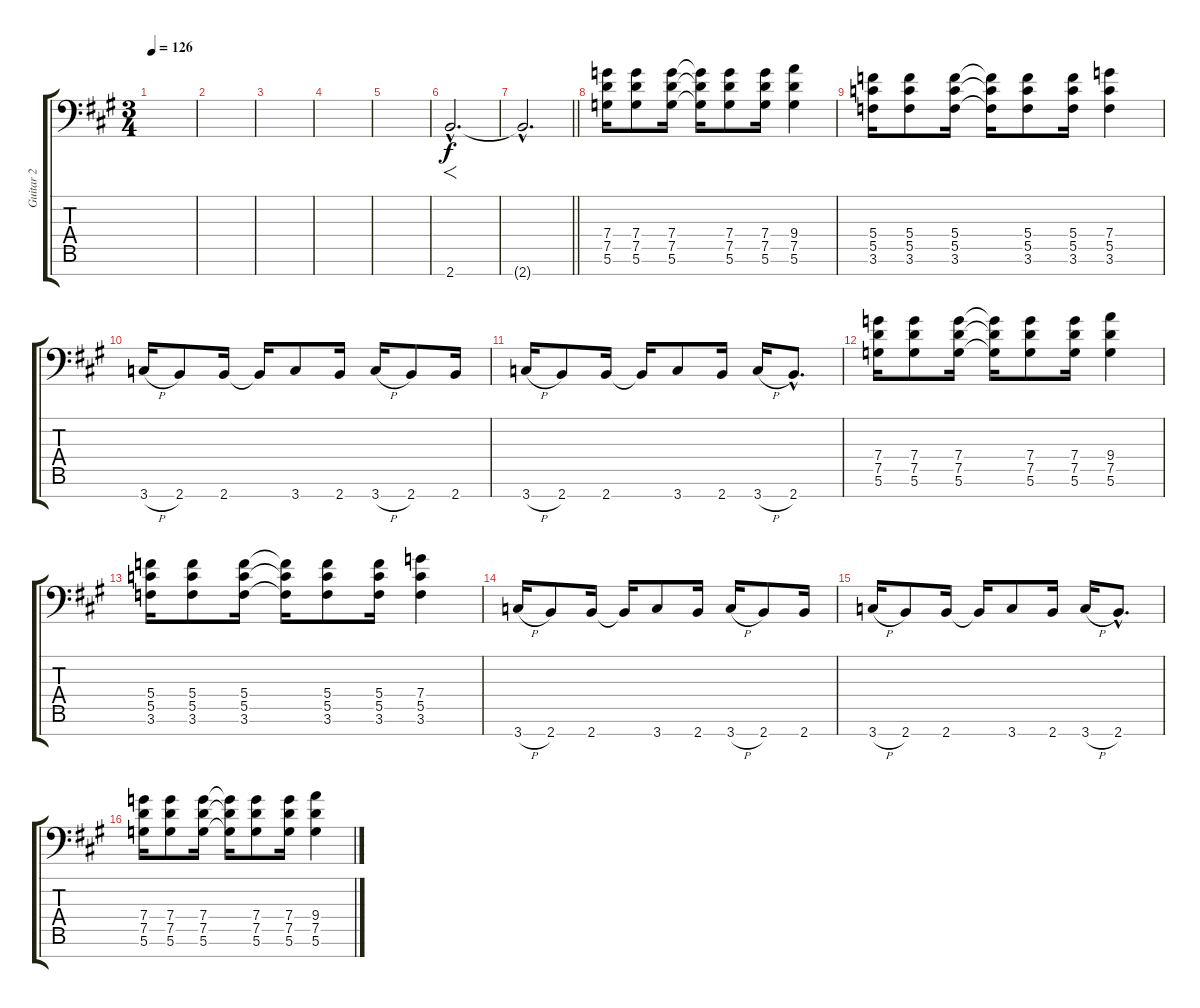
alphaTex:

\track ("Guitar 2" "Guitar 2") {instrument overdrivenguitar}
\staff {score tabs}
\tuning (D4 A3 F3 C3 G2 D2 A1) {hide}
\ts (3 4)
\tempo 126
\clef f4
\ks f#minor
|
|
|
|
|
2.7{hac}.2{f d} |
\barLineRight lightlight
2.7{hac t}.2{d dy f} |
(7.4 7.5 5.6).16 (7.4 7.5 5.6).8 (7.4 7.5 5.6).16 (7.4{t} 7.5{t} 5.6{t}).16 (7.4 7.5 5.6).8 (7.4 7.5 5.6).16 (9.4 7.5 5.6).4 |
(5.4 5.5 3.6).16 (5.4 5.5 3.6).8 (5.4 5.5 3.6).16 (5.4{t} 5.5{t} 3.6{t}).16 (5.4 5.5 3.6).8 (5.4 5.5 3.6).16 (7.4 5.5 3.6).4 |
3.7{h}.16 2.7.8 2.7.16 2.7{t}.16 3.7.8 2.7.16 3.7{h}.16 2.7.8 2.7.16 |
3.7{h}.16 2.7.8 2.7.16 2.7{t}.16 3.7.8 2.7.16 3.7{h}.16 2.7{hac}.8{d} |
(7.4 7.5 5.6).16 (7.4 7.5 5.6).8 (7.4 7.5 5.6).16 (7.4{t} 7.5{t} 5.6{t}).16 (7.4 7.5 5.6).8 (7.4 7.5 5.6).16 (9.4 7.5 5.6).4 |
(5.4 5.5 3.6).16 (5.4 5.5 3.6).8 (5.4 5.5 3.6).16 (5.4{t} 5.5{t} 3.6{t}).16 (5.4 5.5 3.6).8 (5.4 5.5 3.6).16 (7.4 5.5 3.6).4 |
3.7{h}.16 2.7.8 2.7.16 2.7{t}.16 3.7.8 2.7.16 3.7{h}.16 2.7.8 2.7.16 |
3.7{h}.16 2.7.8 2.7.16 2.7{t}.16 3.7.8 2.7.16 3.7{h}.16 2.7{hac}.8{d} |
(7.4 7.5 5.6).16 (7.4 7.5 5.6).8 (7.4 7.5 5.6).16 (7.4{t} 7.5{t} 5.6{t}).16 (7.4 7.5 5.6).8 (7.4 7.5 5.6).16 (9.4 7.5 5.6).4
